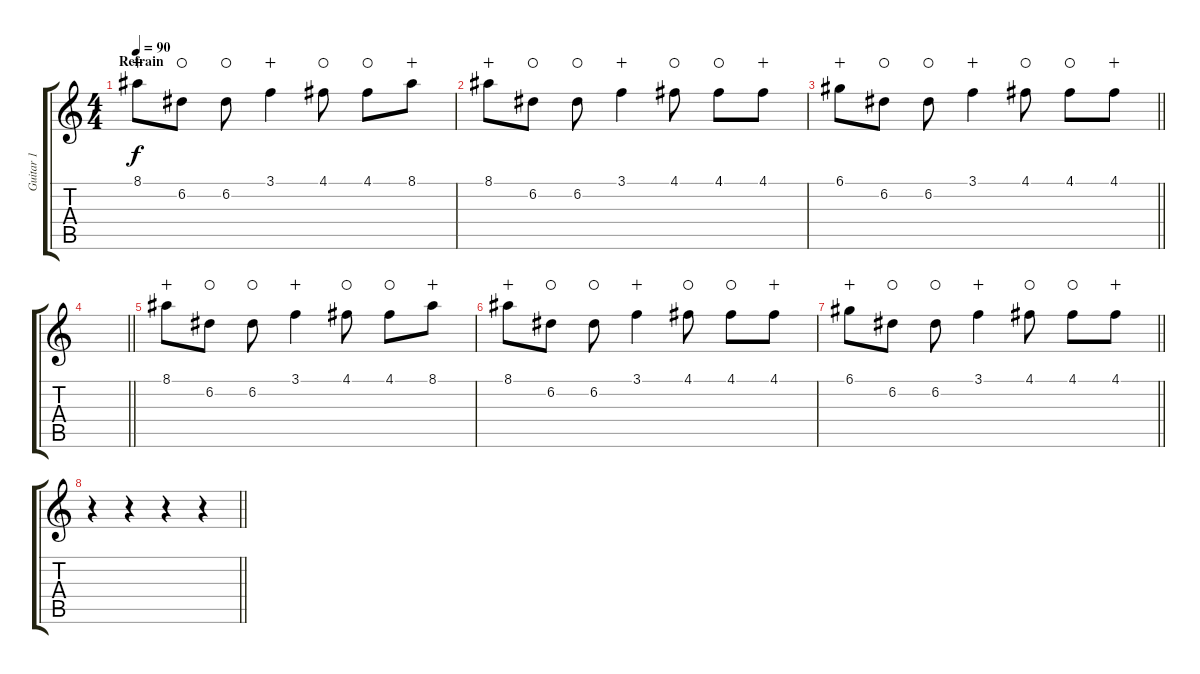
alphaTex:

\track ("Guitar 1" "Guitar 1") {instrument acousticguitarsteel}
\staff {score tabs}
\tuning (D4 A3 F3 C3 G2 C2) {hide}
\ts (4 4)
\section ("" "Refrain")
\tempo 90
\clef g2
\ks c
8.1.8{dy f volume 10 instrument overdrivenguitar wahc} 6.2.8{waho} 6.2.8{waho} 3.1.4{wahc} 4.1.8{waho} 4.1.8{waho} 8.1.8{wahc} |
8.1.8{wahc} 6.2.8{waho} 6.2.8{waho} 3.1.4{wahc} 4.1.8{waho} 4.1.8{waho} 4.1.8{wahc} |
\barLineRight lightlight
6.1.8{wahc} 6.2.8{waho} 6.2.8{waho} 3.1.4{wahc} 4.1.8{waho} 4.1.8{waho} 4.1.8{wahc} |
\barLineRight lightlight
|
8.1.8{wahc} 6.2.8{waho} 6.2.8{waho} 3.1.4{wahc} 4.1.8{waho} 4.1.8{waho} 8.1.8{wahc} |
8.1.8{wahc} 6.2.8{waho} 6.2.8{waho} 3.1.4{wahc} 4.1.8{waho} 4.1.8{waho} 4.1.8{wahc} |
\barLineRight lightlight
6.1.8{wahc} 6.2.8{waho} 6.2.8{waho} 3.1.4{wahc} 4.1.8{waho} 4.1.8{waho} 4.1.8{wahc} |
\barLineRight lightlight
r.4 r.4 r.4 r.4
